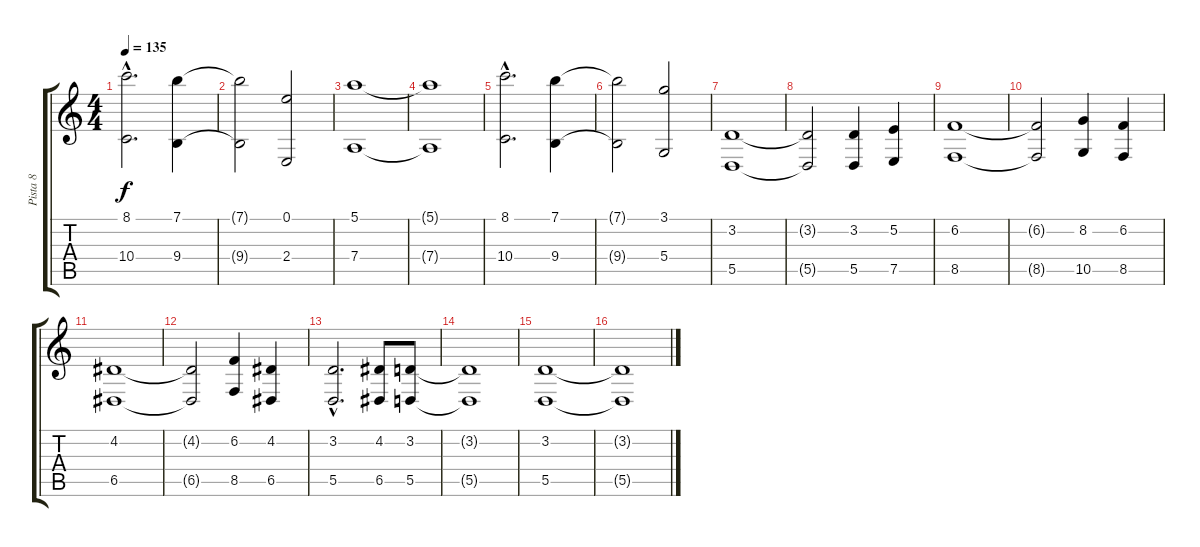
\track ("Pista 8" "Pista 8") {instrument stringensemble1}
\staff {score tabs}
\tuning (E5 B3 G3 D3 A2 E2) {hide}
\ts (4 4)
\tempo 135
\clef g2
\ks c
(8.1{hac} 10.4{hac}).2{d dy f volume 12 instrument stringensemble1} (7.1 9.4).4 |
(7.1{t} 9.4{t}).2 (0.1 2.4).2 |
(5.1 7.4).1 |
(5.1{t} 7.4{t}).1 |
(8.1{hac} 10.4{hac}).2{d} (7.1 9.4).4 |
(7.1{t} 9.4{t}).2 (3.1 5.4).2 |
(3.2 5.5).1 |
(3.2{t} 5.5{t}).2 (3.2 5.5).4 (5.2 7.5).4 |
(6.2 8.5).1 |
(6.2{t} 8.5{t}).2 (8.2 10.5).4 (6.2 8.5).4 |
(4.2 6.5).1 |
(4.2{t} 6.5{t}).2 (6.2 8.5).4 (4.2 6.5).4 |
(3.2{hac} 5.5{hac}).2{d} (4.2 6.5).8 (3.2 5.5).8 |
(3.2{t} 5.5{t}).1 |
(3.2 5.5).1 |
(3.2{t} 5.5{t}).1
